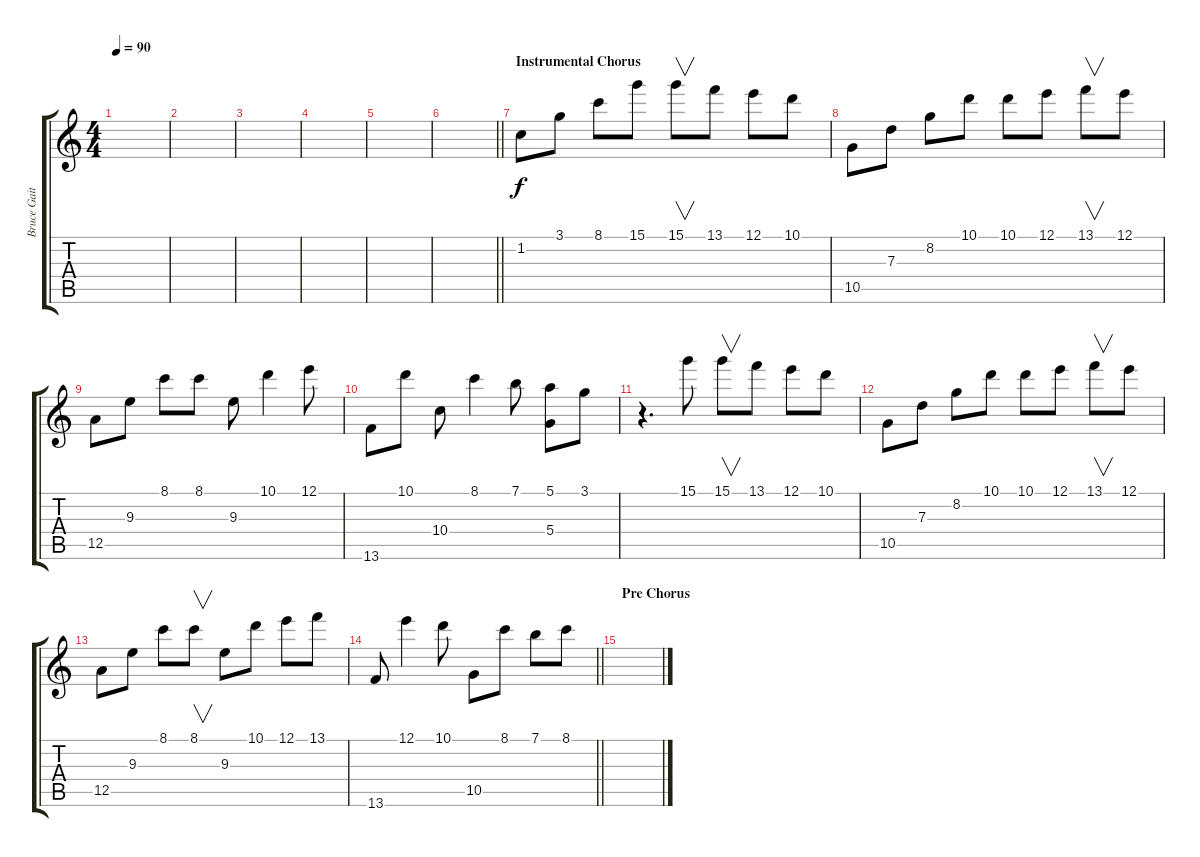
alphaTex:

\track ("Bruce Gaitsch (Acoustic Guitar)" "Bruce Gait") {instrument acousticguitarnylon}
\staff {score tabs}
\tuning (E4 B3 G3 D3 A2 E2) {hide}
\ts (4 4)
\tempo 90
\clef g2
\ks c
|
|
|
|
|
\barLineRight lightlight
|
\section ("" "Instrumental Chorus")
1.2.8 3.1.8 8.1.8 15.1.8 15.1.8{v} 13.1.8 12.1.8 10.1.8 |
10.5.8 7.3.8 8.2.8 10.1.8 10.1.8 12.1.8 13.1.8{v} 12.1.8 |
12.5.8 9.3.8 8.1.8 8.1.8 9.3.8 10.1.4 12.1.8 |
13.6.8 10.1.8 10.4.8 8.1.4 7.1.8 (5.1 5.4).8 3.1.8 |
r.4{d} 15.1.8 15.1.8{v} 13.1.8 12.1.8 10.1.8 |
10.5.8 7.3.8 8.2.8 10.1.8 10.1.8 12.1.8 13.1.8{v} 12.1.8 |
12.5.8 9.3.8 8.1.8 8.1.8{v} 9.3.8 10.1.8 12.1.8 13.1.8 |
\barLineRight lightlight
13.6.8 12.1.4 10.1.8 10.5.8 8.1.8 7.1.8 8.1.8 |
\section ("" "Pre Chorus")
